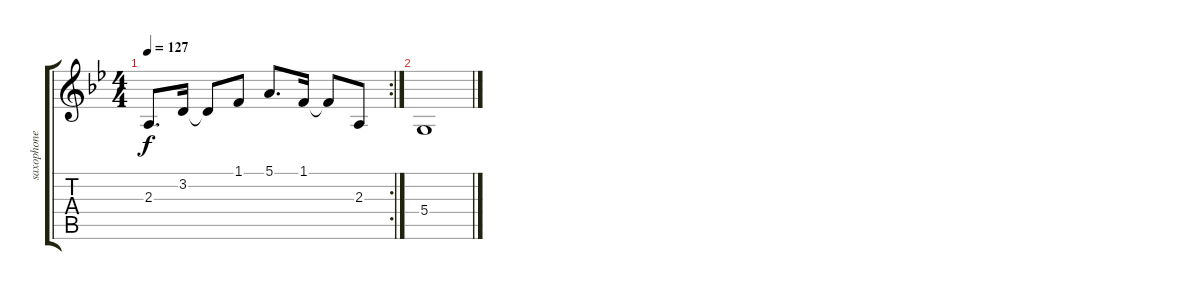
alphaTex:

\track ("saxophone " "saxophone ") {instrument sopranosax}
\staff {score tabs}
\tuning (E4 B3 G3 D3 A2 E2) {hide}
\rc 2
\ts (4 4)
\tempo 127
\clef g2
\ks bb
2.3.8{d dy f} 3.2.16 3.2{t}.8 1.1.8 5.1.8{d} 1.1.16 1.1{t}.8 2.3.8 |
5.4.1
